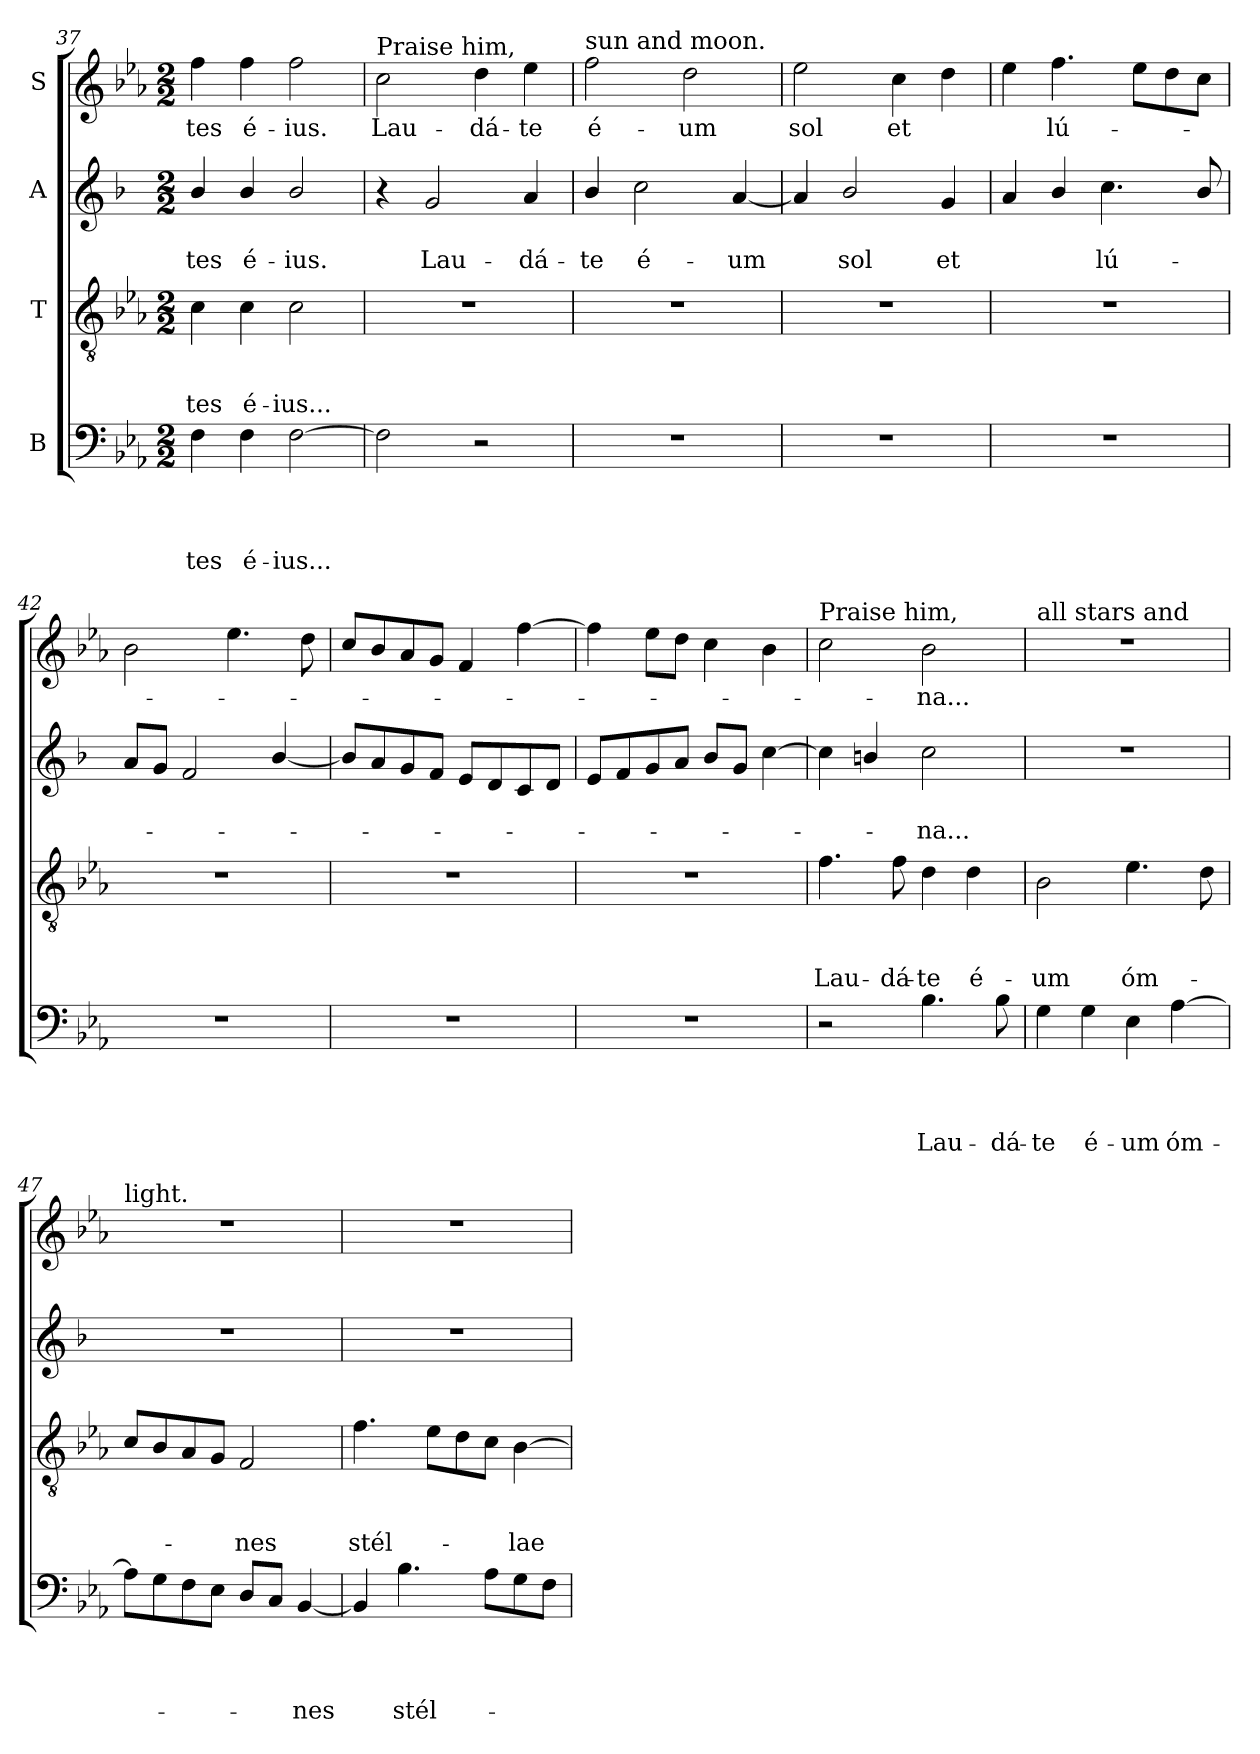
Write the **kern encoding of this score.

**kern	**text	**text	**text	**text	**kern	**text	**text	**text	**kern	**text	**text	**kern	**text
*part4	*part4	*part4	*part4	*part4	*part3	*part3	*part3	*part3	*part2	*part2	*part2	*part1	*part1
*staff4	*staff4	*staff4	*staff4	*staff4	*staff3	*staff3	*staff3	*staff3	*staff2	*staff2	*staff2	*staff1	*staff1
*I"B	*	*	*	*	*I"T	*	*	*	*I"A	*	*	*I"S	*
!!LO:PB:g=z
*clefF4	*	*	*	*	*clefGv2	*	*	*	*clefG2	*	*	*clefG2	*
*	*	*	*	*	*	*	*	*	*ITrd1c2	*	*	*	*
*k[b-e-a-]	*	*	*	*	*k[b-e-a-]	*	*	*	*k[b-e-a-]	*	*	*k[b-e-a-]	*
*E-:	*	*	*	*	*E-:	*	*	*	*E-:	*	*	*E-:	*
*M2/2	*	*	*	*	*M2/2	*	*	*	*M2/2	*	*	*M2/2	*
=37	=37	=37	=37	=37	=37	=37	=37	=37	=37	=37	=37	=37	=37
!	!	!	!	!LO:LY:b	!	!	!	!LO:LY:b	!	!	!LO:LY:b	!	!LO:LY:b
4F\	.	.	.	-tes	4c\	.	.	-tes	4a-/	.	-tes	4ff\	-tes
!	!	!	!	!LO:LY:b	!	!	!	!LO:LY:b	!	!	!LO:LY:b	!	!LO:LY:b
4F\	.	.	.	é-	4c\	.	.	é-	4a-/	.	é-	4ff\	é-
!	!	!	!	!LO:LY:b	!	!	!	!LO:LY:b	!	!	!LO:LY:b	!	!LO:LY:b
[2F\	.	.	.	-ius...	2c\	.	.	-ius...	2a-/	.	-ius.	2ff\	-ius.
=38	=38	=38	=38	=38	=38	=38	=38	=38	=38	=38	=38	=38	=38
!	!	!	!	!	!	!	!	!	!	!	!	!LO:TX:a:t=Praise him,	!
!	!	!	!	!	!	!	!	!	!	!	!	!	!LO:LY:b
2F\]	.	.	.	.	1r	.	.	.	4r	.	.	2cc\	Lau-
!	!	!	!	!	!	!	!	!	!	!	!LO:LY:b	!	!
.	.	.	.	.	.	.	.	.	2f/	.	Lau-	.	.
!	!	!	!	!	!	!	!	!	!	!	!	!	!LO:LY:b
2r	.	.	.	.	.	.	.	.	.	.	.	4dd\	-dá-
!	!	!	!	!	!	!	!	!	!	!	!LO:LY:b	!	!LO:LY:b
.	.	.	.	.	.	.	.	.	4g/	.	-dá-	4ee-\	-te
=39	=39	=39	=39	=39	=39	=39	=39	=39	=39	=39	=39	=39	=39
!	!	!	!	!	!	!	!	!	!	!	!	!LO:TX:a:t=sun and moon.	!
!	!	!	!	!	!	!	!	!	!	!	!LO:LY:b	!	!LO:LY:b
1r	.	.	.	.	1r	.	.	.	4a-/	.	-te	2ff\	é-
!	!	!	!	!	!	!	!	!	!	!	!LO:LY:b	!	!
.	.	.	.	.	.	.	.	.	2b-\	.	é-	.	.
!	!	!	!	!	!	!	!	!	!	!	!	!	!LO:LY:b
.	.	.	.	.	.	.	.	.	.	.	.	2dd\	-um
!	!	!	!	!	!	!	!	!	!	!	!LO:LY:b	!	!
.	.	.	.	.	.	.	.	.	[4g/	.	-um	.	.
=40	=40	=40	=40	=40	=40	=40	=40	=40	=40	=40	=40	=40	=40
!	!	!	!	!	!	!	!	!	!	!	!	!	!LO:LY:b
1r	.	.	.	.	1r	.	.	.	4g/]	.	.	2ee-\	sol
!	!	!	!	!	!	!	!	!	!	!	!LO:LY:b	!	!
.	.	.	.	.	.	.	.	.	2a-/	.	sol	.	.
!	!	!	!	!	!	!	!	!	!	!	!	!	!LO:LY:b
.	.	.	.	.	.	.	.	.	.	.	.	4cc\	et
!	!	!	!	!	!	!	!	!	!	!	!LO:LY:b	!	!
.	.	.	.	.	.	.	.	.	4f/	.	et	4dd\	.
=41	=41	=41	=41	=41	=41	=41	=41	=41	=41	=41	=41	=41	=41
1r	.	.	.	.	1r	.	.	.	4g/	.	.	4ee-\	.
!	!	!	!	!	!	!	!	!	!	!	!	!	!LO:LY:b
.	.	.	.	.	.	.	.	.	4a-/	.	.	4.ff\	lú-
!	!	!	!	!	!	!	!	!	!	!	!LO:LY:b	!	!
.	.	.	.	.	.	.	.	.	4.b-\	.	lú-	.	.
.	.	.	.	.	.	.	.	.	.	.	.	8ee-\L	.
.	.	.	.	.	.	.	.	.	.	.	.	8dd\	.
.	.	.	.	.	.	.	.	.	8a-/	.	.	8cc\J	.
=42	=42	=42	=42	=42	=42	=42	=42	=42	=42	=42	=42	=42	=42
1r	.	.	.	.	1r	.	.	.	8g/L	.	.	2b-\	.
.	.	.	.	.	.	.	.	.	8f/J	.	.	.	.
.	.	.	.	.	.	.	.	.	2e-/	.	.	.	.
.	.	.	.	.	.	.	.	.	.	.	.	4.ee-\	.
.	.	.	.	.	.	.	.	.	[4a-/	.	.	.	.
.	.	.	.	.	.	.	.	.	.	.	.	8dd\	.
!!LO:LB:g=z
=43	=43	=43	=43	=43	=43	=43	=43	=43	=43	=43	=43	=43	=43
1r	.	.	.	.	1r	.	.	.	8a-/L]	.	.	8cc/L	.
.	.	.	.	.	.	.	.	.	8g/	.	.	8b-/	.
.	.	.	.	.	.	.	.	.	8f/	.	.	8a-/	.
.	.	.	.	.	.	.	.	.	8e-/J	.	.	8g/J	.
.	.	.	.	.	.	.	.	.	8d/L	.	.	4f/	.
.	.	.	.	.	.	.	.	.	8c/	.	.	.	.
.	.	.	.	.	.	.	.	.	8B-/	.	.	[4ff\	.
.	.	.	.	.	.	.	.	.	8c/J	.	.	.	.
=44	=44	=44	=44	=44	=44	=44	=44	=44	=44	=44	=44	=44	=44
1r	.	.	.	.	1r	.	.	.	8d/L	.	.	4ff\]	.
.	.	.	.	.	.	.	.	.	8e-/	.	.	.	.
.	.	.	.	.	.	.	.	.	8f/	.	.	8ee-\L	.
.	.	.	.	.	.	.	.	.	8g/J	.	.	8dd\J	.
.	.	.	.	.	.	.	.	.	8a-/L	.	.	4cc\	.
.	.	.	.	.	.	.	.	.	8f/J	.	.	.	.
.	.	.	.	.	.	.	.	.	[4b-\	.	.	4b-\	.
=45	=45	=45	=45	=45	=45	=45	=45	=45	=45	=45	=45	=45	=45
!	!	!	!	!	!	!	!	!	!	!	!	!LO:TX:a:t=Praise him,	!
!	!	!	!	!	!	!	!	!LO:LY:b	!	!	!	!	!
2r	.	.	.	.	4.f\	.	.	Lau-	4b-\]	.	.	2cc\	.
.	.	.	.	.	.	.	.	.	4a/	.	.	.	.
!	!	!	!	!	!	!	!	!LO:LY:b	!	!	!	!	!
.	.	.	.	.	8f\	.	.	-dá-	.	.	.	.	.
!	!	!	!	!LO:LY:b	!	!	!	!LO:LY:b	!	!	!LO:LY:b	!	!LO:LY:b
4.B-\	.	.	.	Lau-	4d\	.	.	-te	2b-\	.	-na...	2b-\	-na...
!	!	!	!	!	!	!	!	!LO:LY:b	!	!	!	!	!
.	.	.	.	.	4d\	.	.	é-	.	.	.	.	.
!	!	!	!	!LO:LY:b	!	!	!	!	!	!	!	!	!
8B-\	.	.	.	-dá-	.	.	.	.	.	.	.	.	.
=46	=46	=46	=46	=46	=46	=46	=46	=46	=46	=46	=46	=46	=46
!	!	!	!	!	!	!	!	!	!	!	!	!LO:TX:a:t=all stars and	!
!	!	!	!	!LO:LY:b	!	!	!	!LO:LY:b	!	!	!	!	!
4G\	.	.	.	-te	2B-\	.	.	-um	1r	.	.	1r	.
!	!	!	!	!LO:LY:b	!	!	!	!	!	!	!	!	!
4G\	.	.	.	é-	.	.	.	.	.	.	.	.	.
!	!	!	!	!LO:LY:b	!	!	!	!LO:LY:b	!	!	!	!	!
4E-\	.	.	.	-um	4.e-\	.	.	óm-	.	.	.	.	.
!	!	!	!	!LO:LY:b	!	!	!	!	!	!	!	!	!
[4A-\	.	.	.	óm-	.	.	.	.	.	.	.	.	.
.	.	.	.	.	8d\	.	.	.	.	.	.	.	.
=47	=47	=47	=47	=47	=47	=47	=47	=47	=47	=47	=47	=47	=47
!	!	!	!	!	!	!	!	!	!	!	!	!LO:TX:a:t=light.	!
8A-\L]	.	.	.	.	8c/L	.	.	.	1r	.	.	1r	.
8G\	.	.	.	.	8B-/	.	.	.	.	.	.	.	.
8F\	.	.	.	.	8A-/	.	.	.	.	.	.	.	.
8E-\J	.	.	.	.	8G/J	.	.	.	.	.	.	.	.
!	!	!	!	!	!	!	!	!LO:LY:b	!	!	!	!	!
8D/L	.	.	.	.	2F/	.	.	-nes	.	.	.	.	.
8C/J	.	.	.	.	.	.	.	.	.	.	.	.	.
!	!	!	!	!LO:LY:b	!	!	!	!	!	!	!	!	!
[4BB-/	.	.	.	-nes	.	.	.	.	.	.	.	.	.
!!LO:PB:g=z
=48	=48	=48	=48	=48	=48	=48	=48	=48	=48	=48	=48	=48	=48
!	!	!	!	!	!	!	!	!LO:LY:b	!	!	!	!	!
4BB-/]	.	.	.	.	4.f\	.	.	stél-	1r	.	.	1r	.
!	!	!	!	!LO:LY:b	!	!	!	!	!	!	!	!	!
4.B-\	.	.	.	stél-	.	.	.	.	.	.	.	.	.
.	.	.	.	.	8e-\L	.	.	.	.	.	.	.	.
.	.	.	.	.	8d\	.	.	.	.	.	.	.	.
8A-\L	.	.	.	.	8c\J	.	.	.	.	.	.	.	.
!	!	!	!	!	!	!	!	!LO:LY:b	!	!	!	!	!
8G\	.	.	.	.	[4B-\	.	.	-lae	.	.	.	.	.
8F\J	.	.	.	.	.	.	.	.	.	.	.	.	.
=	=	=	=	=	=	=	=	=	=	=	=	=	=
*-	*-	*-	*-	*-	*-	*-	*-	*-	*-	*-	*-	*-	*-
